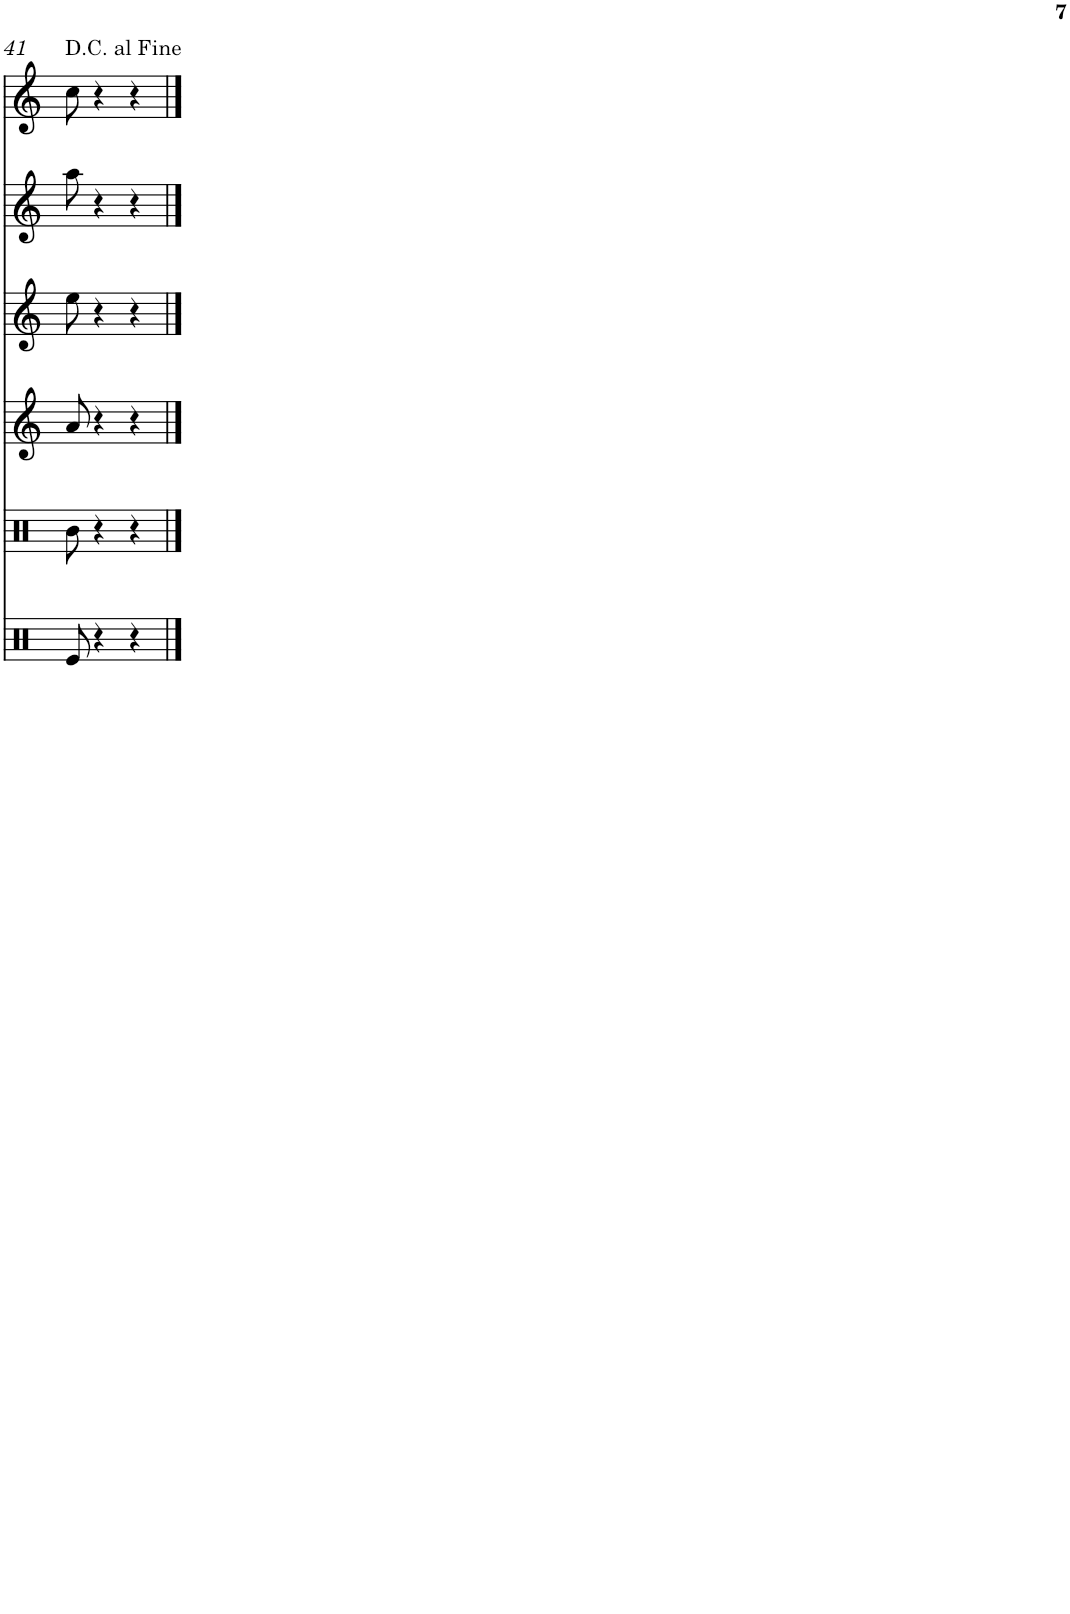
**kern	**kern	**kern	**kern	**kern	**kern
*part6	*part5	*part4	*part3	*part2	*part1
*staff6	*staff5	*staff4	*staff3	*staff2	*staff1
*I"Timbal fondo	*I"Timbal	*I"Gralla4	*I"Gralla 3	*I"Gralla 2	*I"Gralles1
!!LO:PB:g=z
*clefX	*clefX	*clefG2	*clefG2	*clefG2	*clefG2
*k[]	*k[]	*k[]	*k[]	*k[]	*k[]
*M5/8	*M5/8	*M5/8	*M5/8	*M5/8	*M5/8
=41	=41	=41	=41	=41	=41
8e/	8b\	8a/	8ee\	8aa\	8cc\
4r	4r	4r	4r	4r	4r
4r	4r	4r	4r	4r	4r
==	==	==	==	==	==
*-	*-	*-	*-	*-	*-
